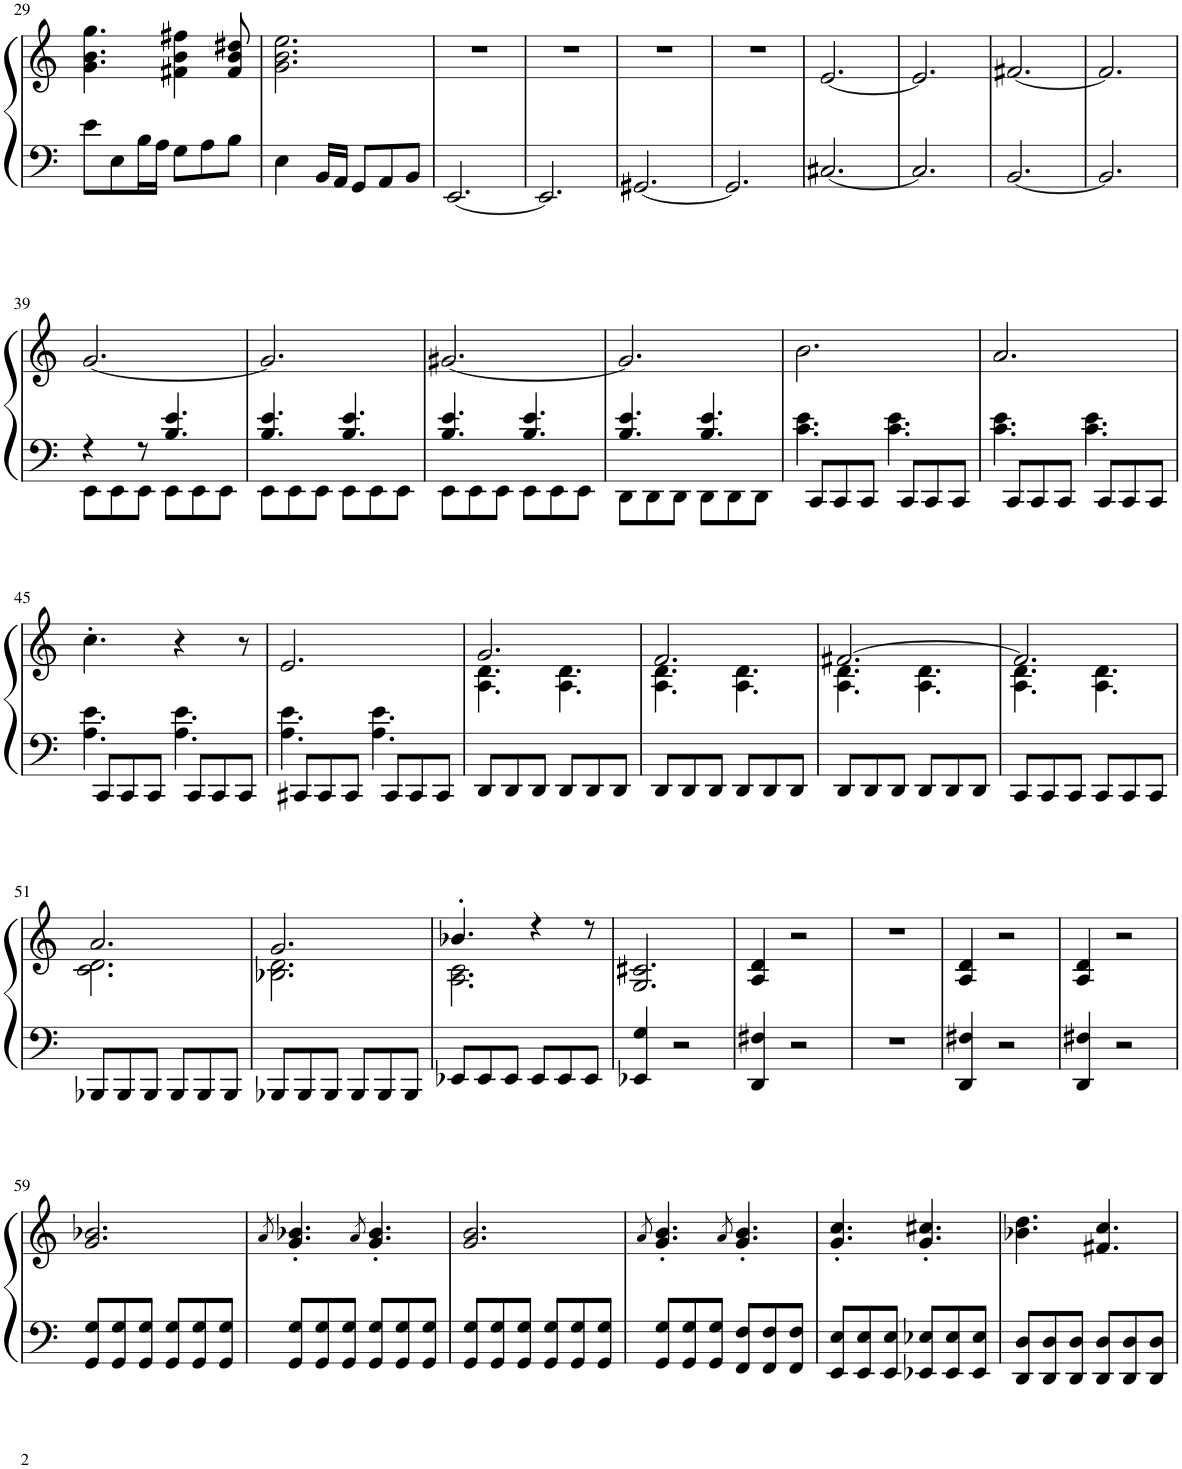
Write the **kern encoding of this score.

**kern	**kern
*part1	*part1
*staff2	*staff1
*I"Piano	*
*I'Pno.	*
!!LO:PB:g=z
*clefF4	*clefG2
*Trd-7c-12	*Trd-7c-12
*k[]	*k[]
*M6/8	*M6/8
=29	=29
8e\L	4.g\ 4.b\ 4.gg\
8E\	.
16B\L	.
16A\JJ	.
8G\L	4f#X\ 4b\ 4ff#X\
8A\	.
8B\J	8f#/ 8b/ 8dd#X/
=30	=30
4E\	2.g\ 2.b\ 2.ee\
16BB/LL	.
16AA/JJ	.
8GG/L	.
8AA/	.
8BB/J	.
=31	=31
[2.EE/	2.r
=32	=32
2.EE/]	2.r
=33	=33
[2.GG#X/	2.r
=34	=34
2.GG#/]	2.r
=35	=35
[2.C#X/	[2.e/
=36	=36
2.C#/]	2.e/]
=37	=37
[2.BB/	[2.f#X/
=38	=38
2.BB/]	2.f#/]
!!LO:LB:g=z
=39	=39
*^	*
4r	8EE\L	[2.g/
.	8EE\	.
8r	8EE\J	.
4.B/ 4.e/	8EE\L	.
.	8EE\	.
.	8EE\J	.
=40	=40	=40
4.B/ 4.e/	8EE\L	2.g/]
.	8EE\	.
.	8EE\J	.
4.B/ 4.e/	8EE\L	.
.	8EE\	.
.	8EE\J	.
=41	=41	=41
4.B/ 4.e/	8EE\L	[2.g#X/
.	8EE\	.
.	8EE\J	.
4.B/ 4.e/	8EE\L	.
.	8EE\	.
.	8EE\J	.
=42	=42	=42
4.B/ 4.e/	8DD\L	2.g#/]
.	8DD\	.
.	8DD\J	.
4.B/ 4.e/	8DD\L	.
.	8DD\	.
.	8DD\J	.
=43	=43	=43
8CC/L	4.c\ 4.e\	2.b\
8CC/	.	.
8CC/J	.	.
8CC/L	4.c\ 4.e\	.
8CC/	.	.
8CC/J	.	.
=44	=44	=44
8CC/L	4.c\ 4.e\	2.a/
8CC/	.	.
8CC/J	.	.
8CC/L	4.c\ 4.e\	.
8CC/	.	.
8CC/J	.	.
!!LO:LB:g=z
=45	=45	=45
8CC/L	4.A\ 4.e\	4.cc'\
8CC/	.	.
8CC/J	.	.
8CC/L	4.A\ 4.e\	4r
8CC/	.	.
8CC/J	.	8r
=46	=46	=46
8CC#X/L	4.A\ 4.e\	2.e/
8CC#/	.	.
8CC#/J	.	.
8CC#/L	4.A\ 4.e\	.
8CC#/	.	.
8CC#/J	.	.
*v	*v	*
=47	=47
*	*^
8DD/L	2.g/	4.A\ 4.d\
8DD/	.	.
8DD/J	.	.
8DD/L	.	4.A\ 4.d\
8DD/	.	.
8DD/J	.	.
=48	=48	=48
8DD/L	2.f/	4.A\ 4.d\
8DD/	.	.
8DD/J	.	.
8DD/L	.	4.A\ 4.d\
8DD/	.	.
8DD/J	.	.
=49	=49	=49
8DD/L	[2.f#X/	4.A\ 4.d\
8DD/	.	.
8DD/J	.	.
8DD/L	.	4.A\ 4.d\
8DD/	.	.
8DD/J	.	.
=50	=50	=50
8CC/L	2.f#/]	4.A\ 4.d\
8CC/	.	.
8CC/J	.	.
8CC/L	.	4.A\ 4.d\
8CC/	.	.
8CC/J	.	.
!!LO:LB:g=z	!!
=51	=51	=51
8BBB-X/L	2.a/	2.c\ 2.d\
8BBB-/	.	.
8BBB-/J	.	.
8BBB-/L	.	.
8BBB-/	.	.
8BBB-/J	.	.
=52	=52	=52
8BBB-X/L	2.g/	2.B-X\ 2.d\
8BBB-/	.	.
8BBB-/J	.	.
8BBB-/L	.	.
8BBB-/	.	.
8BBB-/J	.	.
=53	=53	=53
8EE-X/L	4.b-X'/	2.A\ 2.c\
8EE-/	.	.
8EE-/J	.	.
8EE-/L	4r	.
8EE-/	.	.
8EE-/J	8r	.
*	*v	*v
=54	=54
4EE-X/ 4G/	2.G/ 2.c#X/
2r	.
=55	=55
4DD/ 4F#X/	4A/ 4d/
2r	2r
=56	=56
2.r	2.r
=57	=57
4DD/ 4F#X/	4A/ 4d/
2r	2r
=58	=58
4DD/ 4F#X/	4A/ 4d/
2r	2r
!!LO:LB:g=z
=59	=59
8GG/ 8G/L	2.g/ 2.b-X/
8GG/ 8G/	.
8GG/ 8G/J	.
8GG/ 8G/L	.
8GG/ 8G/	.
8GG/ 8G/J	.
=60	=60
.	8qa/
8GG/ 8G/L	4.g/' 4.b-X/'
8GG/ 8G/	.
8GG/ 8G/J	.
.	8qa/
8GG/ 8G/L	4.g/' 4.b-/'
8GG/ 8G/	.
8GG/ 8G/J	.
=61	=61
8GG/ 8G/L	2.g/ 2.b/
8GG/ 8G/	.
8GG/ 8G/J	.
8GG/ 8G/L	.
8GG/ 8G/	.
8GG/ 8G/J	.
=62	=62
.	8qa/
8GG/ 8G/L	4.g/' 4.b/'
8GG/ 8G/	.
8GG/ 8G/J	.
.	8qa/
8FF/ 8F/L	4.g/' 4.b/'
8FF/ 8F/	.
8FF/ 8F/J	.
=63	=63
8EE/ 8E/L	4.g/' 4.cc/'
8EE/ 8E/	.
8EE/ 8E/J	.
8EE-X/ 8E-X/L	4.g/' 4.cc#X/'
8EE-/ 8E-/	.
8EE-/ 8E-/J	.
=64	=64
8DD/ 8D/L	4.b-X\ 4.dd\
8DD/ 8D/	.
8DD/ 8D/J	.
8DD/ 8D/L	4.f#X/ 4.cc/
8DD/ 8D/	.
8DD/ 8D/J	.
=	=
*-	*-
